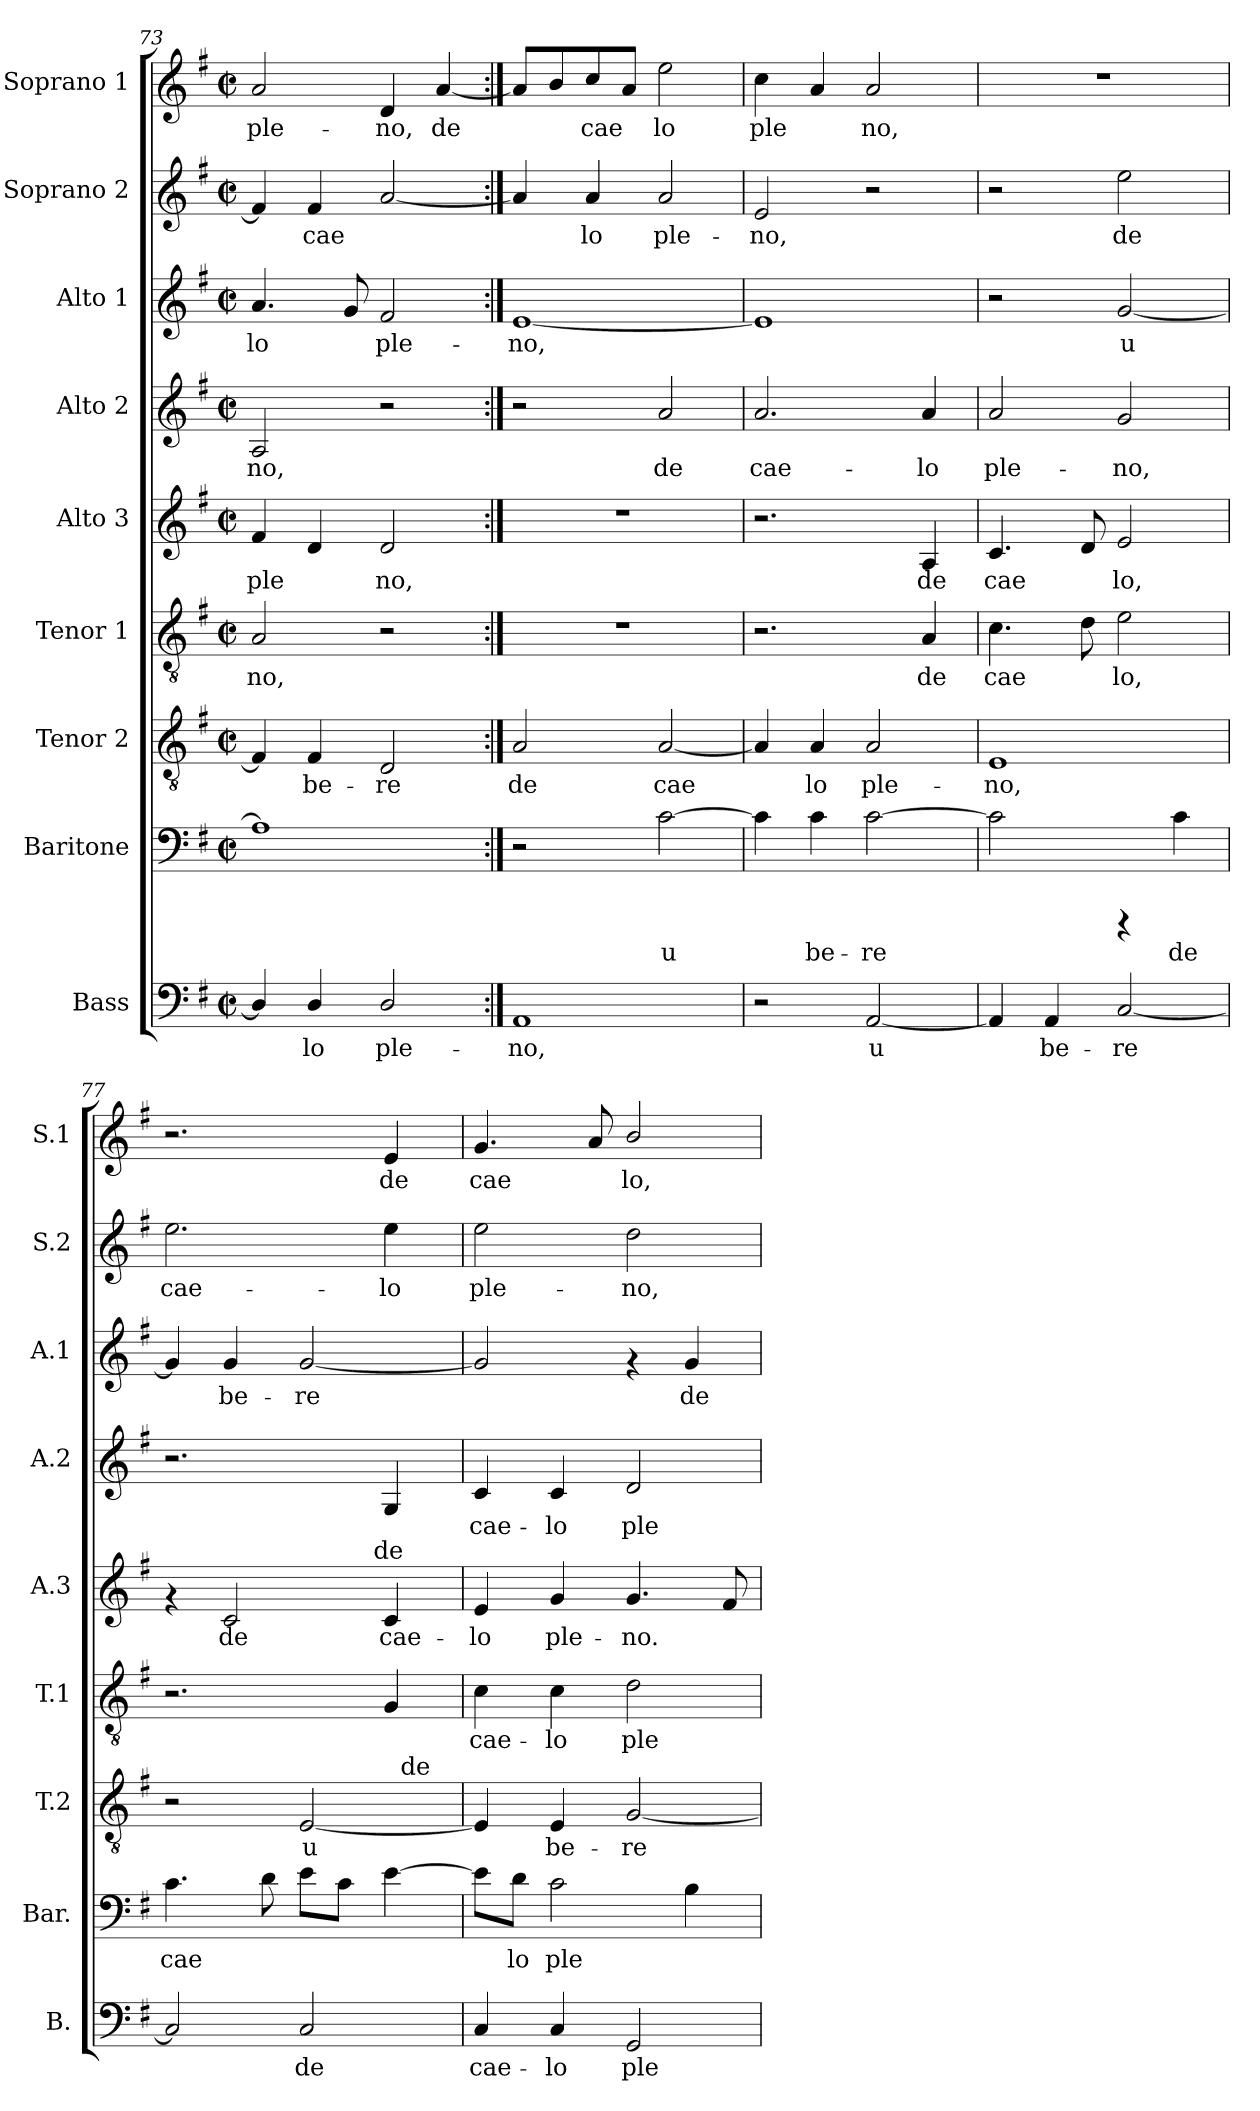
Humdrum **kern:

**kern	**text	**kern	**text	**kern	**text	**kern	**text	**kern	**text	**kern	**text	**kern	**text	**kern	**text	**kern	**text
*part9	*part9	*part8	*part8	*part7	*part7	*part6	*part6	*part5	*part5	*part4	*part4	*part3	*part3	*part2	*part2	*part1	*part1
*staff9	*staff9	*staff8	*staff8	*staff7	*staff7	*staff6	*staff6	*staff5	*staff5	*staff4	*staff4	*staff3	*staff3	*staff2	*staff2	*staff1	*staff1
*I"Bass	*	*I"Baritone	*	*I"Tenor 2	*	*I"Tenor 1	*	*I"Alto 3	*	*I"Alto 2	*	*I"Alto 1	*	*I"Soprano 2	*	*I"Soprano 1	*
*I'B.	*	*I'Bar.	*	*I'T.2	*	*I'T.1	*	*I'A.3	*	*I'A.2	*	*I'A.1	*	*I'S.2	*	*I'S.1	*
*clefF4	*	*clefF4	*	*clefGv2	*	*clefGv2	*	*clefG2	*	*clefG2	*	*clefG2	*	*clefG2	*	*clefG2	*
*k[f#]	*	*k[f#]	*	*k[f#]	*	*k[f#]	*	*k[f#]	*	*k[f#]	*	*k[f#]	*	*k[f#]	*	*k[f#]	*
*G:	*	*G:	*	*G:	*	*G:	*	*G:	*	*G:	*	*G:	*	*G:	*	*G:	*
*M2/2	*	*M2/2	*	*M2/2	*	*M2/2	*	*M2/2	*	*M2/2	*	*M2/2	*	*M2/2	*	*M2/2	*
*met(c|)	*	*met(c|)	*	*met(c|)	*	*met(c|)	*	*met(c|)	*	*met(c|)	*	*met(c|)	*	*met(c|)	*	*met(c|)	*
=73	=73	=73	=73	=73	=73	=73	=73	=73	=73	=73	=73	=73	=73	=73	=73	=73	=73
!	!LO:LY:b:cj	!	!LO:LY:b:cj	!	!LO:LY:b:cj	!	!LO:LY:b:cj	!	!LO:LY:b:cj	!	!LO:LY:b:cj	!	!LO:LY:b:cj	!	!LO:LY:b:cj	!	!LO:LY:b:cj
4D/]	--	1A]	.	4F#/]	--	2A/	-no,	4f#/	ple-	2A/	-no,	4.a/	-lo	4f#/]	.	2a/	ple-
!	!LO:LY:b:cj	!	!	!	!LO:LY:b:cj	!	!	!	!LO:LY:b:cj	!	!	!	!	!	!LO:LY:b:cj	!	!
4D/	-lo	.	.	4F#/	-be-	.	.	4d/	--	.	.	.	.	4f#/	cae-	.	.
!	!	!	!	!	!	!	!	!	!	!	!	!	!LO:LY:b:cj	!	!	!	!
.	.	.	.	.	.	.	.	.	.	.	.	8g/	.	.	.	.	.
!	!LO:LY:b:cj	!	!	!	!LO:LY:b:cj	!	!	!	!LO:LY:b:cj	!	!	!	!LO:LY:b:cj	!	!LO:LY:b:cj	!	!LO:LY:b:cj
2D/	ple-	.	.	2D/	-re	2r	.	2d/	-no,	2r	.	2f#/	ple-	[>2a/	--	4d/	-no,
!	!	!	!	!	!	!	!	!	!	!	!	!	!	!	!	!	!LO:LY:b:cj
.	.	.	.	.	.	.	.	.	.	.	.	.	.	.	.	[>4a/	de
!!LO:PB:g=z
=74:|!	=74:|!	=74:|!	=74:|!	=74:|!	=74:|!	=74:|!	=74:|!	=74:|!	=74:|!	=74:|!	=74:|!	=74:|!	=74:|!	=74:|!	=74:|!	=74:|!	=74:|!
!	!LO:LY:b:cj	!	!	!	!LO:LY:b:cj	!	!	!	!	!	!	!	!LO:LY:b:cj	!	!LO:LY:b:cj	!	!LO:LY:b:cj
1AA	-no,	2r	.	2A/	de	1r	.	1r	.	2r	.	[<1e	-no,	4a/]	--	8a/L]	.
!	!	!	!	!	!	!	!	!	!	!	!	!	!	!	!	!	!LO:LY:b:cj
.	.	.	.	.	.	.	.	.	.	.	.	.	.	.	.	8b/	.
!	!	!	!	!	!	!	!	!	!	!	!	!	!	!	!LO:LY:b:cj	!	!LO:LY:b:cj
.	.	.	.	.	.	.	.	.	.	.	.	.	.	4a/	-lo	8cc/	cae-
!	!	!	!	!	!	!	!	!	!	!	!	!	!	!	!	!	!LO:LY:b:cj
.	.	.	.	.	.	.	.	.	.	.	.	.	.	.	.	8a/J	--
!	!	!	!LO:LY:b:cj	!	!LO:LY:b:cj	!	!	!	!	!	!LO:LY:b:cj	!	!	!	!LO:LY:b:cj	!	!LO:LY:b:cj
.	.	[>2c\	u-	[<2A/	cae-	.	.	.	.	2a/	de	.	.	2a/	ple-	2ee\	-lo
=75	=75	=75	=75	=75	=75	=75	=75	=75	=75	=75	=75	=75	=75	=75	=75	=75	=75
!	!	!	!LO:LY:b:cj	!	!LO:LY:b:cj	!	!	!	!	!	!LO:LY:b:cj	!	!LO:LY:b:cj	!	!LO:LY:b:cj	!	!LO:LY:b:cj
2r	.	4c\]	--	4A/]	--	2.r	.	2.r	.	2.a/	cae-	1e]	.	2e/	-no,	4cc\	ple-
!	!	!	!LO:LY:b:cj	!	!LO:LY:b:cj	!	!	!	!	!	!	!	!	!	!	!	!LO:LY:b:cj
.	.	4c\	-be-	4A/	-lo	.	.	.	.	.	.	.	.	.	.	4a/	--
!	!LO:LY:b:cj	!	!LO:LY:b:cj	!	!LO:LY:b:cj	!	!	!	!	!	!	!	!	!	!	!	!LO:LY:b:cj
[<2AA/	u-	[>2c\	-re	2A/	ple-	.	.	.	.	.	.	.	.	2r	.	2a/	-no,
!	!	!	!	!	!	!	!LO:LY:b:cj	!	!LO:LY:b:cj	!	!LO:LY:b:cj	!	!	!	!	!	!
.	.	.	.	.	.	4A/	de	4A/	de	4a/	-lo	.	.	.	.	.	.
=76	=76	=76	=76	=76	=76	=76	=76	=76	=76	=76	=76	=76	=76	=76	=76	=76	=76
!	!LO:LY:b:cj	!	!LO:LY:b:cj	!	!LO:LY:b:cj	!	!LO:LY:b:cj	!	!LO:LY:b:cj	!	!LO:LY:b:cj	!	!	!	!	!	!
4AA/]	--	2c\]	.	1E	-no,	4.c\	cae-	4.c/	cae-	2a/	ple-	2r	.	2r	.	1r	.
!	!LO:LY:b:cj	!	!	!	!	!	!	!	!	!	!	!	!	!	!	!	!
4AA/	-be-	.	.	.	.	.	.	.	.	.	.	.	.	.	.	.	.
!	!	!	!	!	!	!	!LO:LY:b:cj	!	!LO:LY:b:cj	!	!	!	!	!	!	!	!
.	.	.	.	.	.	8d\	--	8d/	--	.	.	.	.	.	.	.	.
!	!LO:LY:b:cj	!	!	!	!	!	!LO:LY:b:cj	!	!LO:LY:b:cj	!	!LO:LY:b:cj	!	!LO:LY:b:cj	!	!LO:LY:b:cj	!	!
[<2C/	-re	4rCCC	.	.	.	2e\	-lo,	2e/	-lo,	2g/	-no,-	[<2g/	u-	2ee\	de	.	.
!	!	!	!LO:LY:b:cj	!	!	!	!	!	!	!	!	!	!	!	!	!	!
.	.	4c\	de	.	.	.	.	.	.	.	.	.	.	.	.	.	.
=77	=77	=77	=77	=77	=77	=77	=77	=77	=77	=77	=77	=77	=77	=77	=77	=77	=77
!	!LO:LY:b:cj	!	!LO:LY:b:cj	!	!	!	!	!	!	!	!	!	!LO:LY:b:cj	!	!LO:LY:b:cj	!	!
*	*	*	*	*^	*	*	*	*^	*	*	*	*	*	*	*	*	*
2C/]	.	4.c\	cae-	2r	2ryy	.	2.r	.	4rf	2ryy	.	2.r	.	4g/]	--	2.ee\	cae-	2.r	.
!	!	!	!	!	!	!	!	!	!	!	!LO:LY:b:cj	!	!	!	!LO:LY:b:cj	!	!	!	!
.	.	.	.	.	.	.	.	.	2c/	.	de	.	.	4g/	-be-	.	.	.	.
!	!	!	!LO:LY:b:cj	!	!	!	!	!	!	!	!	!	!	!	!	!	!	!	!
.	.	8d\	--	.	.	.	.	.	.	.	.	.	.	.	.	.	.	.	.
!	!LO:LY:b:cj	!	!LO:LY:b:cj	!	!	!LO:LY:b:cj	!	!	!	!	!	!	!	!	!LO:LY:b:cj	!	!	!	!
2C/	de	8e\L	--	[<2E/	4ryy	u-	.	.	.	8...ryy	.	.	.	[<2g/	-re	.	.	.	.
!	!	!	!LO:LY:b:cj	!	!	!	!	!	!	!	!	!	!	!	!	!	!	!	!
.	.	8c\J	--	.	.	.	.	.	.	.	.	.	.	.	.	.	.	.	.
!	!	!	!	!	!	!	!	!	!	!LO:TX:a:t=de	!	!	!	!	!	!	!	!	!
.	.	.	.	.	.	.	.	.	.	4ryy	.	.	.	.	.	.	.	.	.
!	!	!	!LO:LY:b:cj	!	!	!	!	!LO:LY:b:cj	!	!	!LO:LY:b:cj	!	!LO:LY:b:cj	!	!	!	!LO:LY:b:cj	!	!LO:LY:b:cj
.	.	[<4e\	--	.	32ryy	.	4G/	.	4c/	.	cae-	4G/	--	.	.	4ee\	-lo	4e/	de
!	!	!	!	!	!LO:TX:a:t=de	!	!	!	!	!	!	!	!	!	!	!	!	!	!
.	.	.	.	.	8..ryy	.	.	.	.	.	.	.	.	.	.	.	.	.	.
.	.	.	.	.	.	.	.	.	.	64ryy	.	.	.	.	.	.	.	.	.
!!LO:PB:g=z
=78	=78	=78	=78	=78	=78	=78	=78	=78	=78	=78	=78	=78	=78	=78	=78	=78	=78	=78	=78
!	!LO:LY:b:cj	!	!LO:LY:b:cj	!	!	!LO:LY:b:cj	!	!LO:LY:b:cj	!	!	!LO:LY:b:cj	!	!LO:LY:b:cj	!	!LO:LY:b:cj	!	!LO:LY:b:cj	!	!LO:LY:b:cj
*	*	*	*	*v	*v	*	*	*	*v	*v	*	*	*	*	*	*	*	*	*
4C/	cae-	8e\L]	--	4E/]	--	4c\	cae-	4e/	-lo	4c/	-cae-	2g/]	.	2ee\	ple-	4.g/	cae-
!	!	!	!LO:LY:b:cj	!	!	!	!	!	!	!	!	!	!	!	!	!	!
.	.	8d\J	-lo	.	.	.	.	.	.	.	.	.	.	.	.	.	.
!	!LO:LY:b:cj	!	!LO:LY:b:cj	!	!LO:LY:b:cj	!	!LO:LY:b:cj	!	!LO:LY:b:cj	!	!LO:LY:b:cj	!	!	!	!	!	!
4C/	-lo	2c\	ple-	4E/	-be-	4c\	-lo	4g/	ple-	4c/	-lo	.	.	.	.	.	.
!	!	!	!	!	!	!	!	!	!	!	!	!	!	!	!	!	!LO:LY:b:cj
.	.	.	.	.	.	.	.	.	.	.	.	.	.	.	.	8a/	--
!	!LO:LY:b:cj	!	!	!	!LO:LY:b:cj	!	!LO:LY:b:cj	!	!LO:LY:b:cj	!	!LO:LY:b:cj	!	!	!	!LO:LY:b:cj	!	!LO:LY:b:cj
2GG/	ple-	.	.	[<2G/	-re	2d\	ple-	4.g/	-no.	2d/	ple-	4rf	.	2dd\	-no,	2b/	-lo,
!	!	!	!LO:LY:b:cj	!	!	!	!	!	!	!	!	!	!LO:LY:b:cj	!	!	!	!
.	.	4B\	--	.	.	.	.	.	.	.	.	4g/	de	.	.	.	.
!	!	!	!	!	!	!	!	!	!LO:LY:b:cj	!	!	!	!	!	!	!	!
.	.	.	.	.	.	.	.	8f#/	.	.	.	.	.	.	.	.	.
=	=	=	=	=	=	=	=	=	=	=	=	=	=	=	=	=	=
*-	*-	*-	*-	*-	*-	*-	*-	*-	*-	*-	*-	*-	*-	*-	*-	*-	*-
